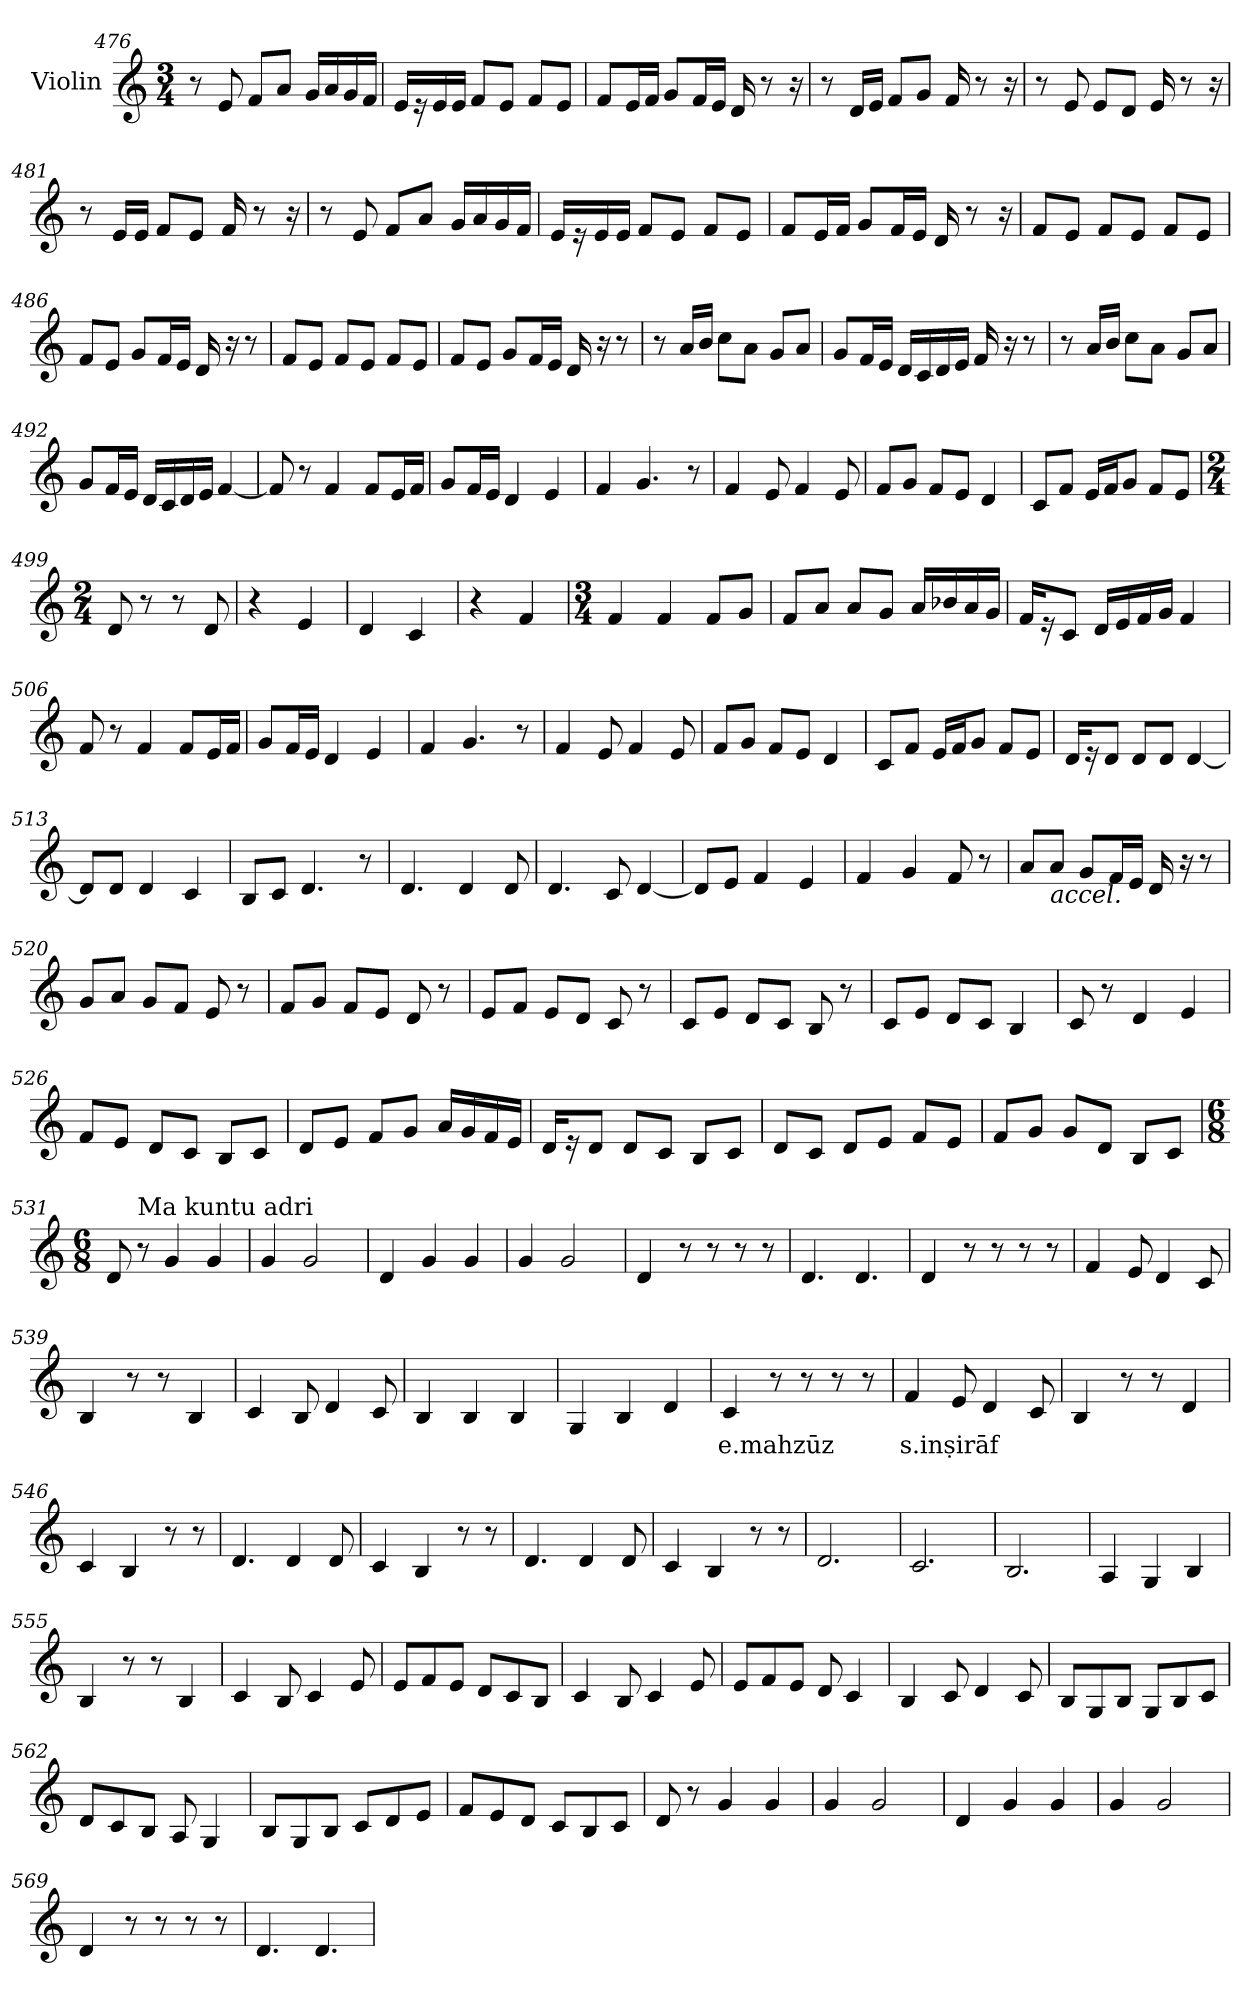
**kern	**text
*part1	*part1
*staff1	*staff1
*I"Violin	*
*clefG2	*
*k[]	*
*M3/4	*
=476	=476
8r	.
8e/	.
8f/L	.
8a/J	.
16g/LL	.
16a/	.
16g/	.
16f/JJ	.
=477	=477
16e/LL	.
16r	.
16e/	.
16e/JJ	.
8f/L	.
8e/J	.
8f/L	.
8e/J	.
=478	=478
8f/L	.
16e/L	.
16f/JJ	.
8g/L	.
16f/L	.
16e/JJ	.
16d/	.
8r	.
16r	.
!!LO:LB:g=z
=479	=479
8r	.
16d/LL	.
16e/JJ	.
8f/L	.
8g/J	.
16f/	.
8r	.
16r	.
=480	=480
8r	.
8e/	.
8e/L	.
8d/J	.
16e/	.
8r	.
16r	.
=481	=481
8r	.
16e/LL	.
16e/JJ	.
8f/L	.
8e/J	.
16f/	.
8r	.
16r	.
=482	=482
8r	.
8e/	.
8f/L	.
8a/J	.
16g/LL	.
16a/	.
16g/	.
16f/JJ	.
=483	=483
16e/LL	.
16r	.
16e/	.
16e/JJ	.
8f/L	.
8e/J	.
8f/L	.
8e/J	.
!!LO:LB:g=z
=484	=484
8f/L	.
16e/L	.
16f/JJ	.
8g/L	.
16f/L	.
16e/JJ	.
16d/	.
8r	.
16r	.
=485	=485
8f/L	.
8e/J	.
8f/L	.
8e/J	.
8f/L	.
8e/J	.
=486	=486
8f/L	.
8e/J	.
8g/L	.
16f/L	.
16e/JJ	.
16d/	.
16r	.
8r	.
=487	=487
8f/L	.
8e/J	.
8f/L	.
8e/J	.
8f/L	.
8e/J	.
=488	=488
8f/L	.
8e/J	.
8g/L	.
16f/L	.
16e/JJ	.
16d/	.
16r	.
8r	.
!!LO:LB:g=z
=489	=489
8r	.
16a/LL	.
16b/JJ	.
8cc\L	.
8a\J	.
8g/L	.
8a/J	.
=490	=490
8g/L	.
16f/L	.
16e/JJ	.
16d/LL	.
16c/	.
16d/	.
16e/JJ	.
16f/	.
16r	.
8r	.
=491	=491
8r	.
16a/LL	.
16b/JJ	.
8cc\L	.
8a\J	.
8g/L	.
8a/J	.
=492	=492
8g/L	.
16f/L	.
16e/JJ	.
16d/LL	.
16c/	.
16d/	.
16e/JJ	.
[4f/	.
=493	=493
8f/]	.
8r	.
4f/	.
8f/L	.
16e/L	.
16f/JJ	.
!!LO:PB:g=z
=494	=494
8g/L	.
16f/L	.
16e/JJ	.
4d/	.
4e/	.
=495	=495
4f/	.
4.g/	.
8r	.
=496	=496
4f/	.
8e/	.
4f/	.
8e/	.
=497	=497
8f/L	.
8g/J	.
8f/L	.
8e/J	.
4d/	.
=498	=498
8c/L	.
8f/J	.
16e/LL	.
16f/J	.
8g/J	.
8f/L	.
8e/J	.
=499	=499
*M2/4	*
8d/	.
8r	.
8r	.
8d/	.
=500	=500
4r	.
4e/	.
!!LO:LB:g=z
=501	=501
4d/	.
4c/	.
=502	=502
4r	.
4f/	.
=503	=503
*M3/4	*
4f/	.
4f/	.
8f/L	.
8g/J	.
=504	=504
8f/L	.
8a/J	.
8a/L	.
8g/J	.
16a/LL	.
16b-X/	.
16a/	.
16g/JJ	.
=505	=505
16f/KL	.
16r	.
8c/J	.
16d/LL	.
16e/	.
16f/	.
16g/JJ	.
4f/	.
=506	=506
8f/	.
8r	.
4f/	.
8f/L	.
16e/L	.
16f/JJ	.
!!LO:LB:g=z
=507	=507
8g/L	.
16f/L	.
16e/JJ	.
4d/	.
4e/	.
=508	=508
4f/	.
4.g/	.
8r	.
=509	=509
4f/	.
8e/	.
4f/	.
8e/	.
=510	=510
8f/L	.
8g/J	.
8f/L	.
8e/J	.
4d/	.
=511	=511
8c/L	.
8f/J	.
16e/LL	.
16f/J	.
8g/J	.
8f/L	.
8e/J	.
=512	=512
16d/KL	.
16r	.
8d/J	.
8d/L	.
8d/J	.
[4d/	.
!!LO:LB:g=z
=513	=513
8d/L]	.
8d/J	.
4d/	.
4c/	.
=514	=514
8B/L	.
8c/J	.
4.d/	.
8r	.
=515	=515
4.d/	.
4d/	.
8d/	.
=516	=516
4.d/	.
8c/	.
[4d/	.
=517	=517
8d/L]	.
8e/J	.
4f/	.
4e/	.
=518	=518
4f/	.
4g/	.
8f/	.
8r	.
!!LO:LB:g=z
=519	=519
8a/L	.
!LO:TX:b:i:t=accel.	!
8a/J	.
8g/L	.
16f/L	.
16e/JJ	.
16d/	.
16r	.
8r	.
=520	=520
8g/L	.
8a/J	.
8g/L	.
8f/J	.
8e/	.
8r	.
=521	=521
8f/L	.
8g/J	.
8f/L	.
8e/J	.
8d/	.
8r	.
=522	=522
8e/L	.
8f/J	.
8e/L	.
8d/J	.
8c/	.
8r	.
=523	=523
8c/L	.
8e/J	.
8d/L	.
8c/J	.
8B/	.
8r	.
=524	=524
8c/L	.
8e/J	.
8d/L	.
8c/J	.
4B/	.
!!LO:LB:g=z
=525	=525
8c/	.
8r	.
4d/	.
4e/	.
=526	=526
8f/L	.
8e/J	.
8d/L	.
8c/J	.
8B/L	.
8c/J	.
=527	=527
8d/L	.
8e/J	.
8f/L	.
8g/J	.
16a/LL	.
16g/	.
16f/	.
16e/JJ	.
=528	=528
16d/KL	.
16r	.
8d/J	.
8d/L	.
8c/J	.
8B/L	.
8c/J	.
=529	=529
8d/L	.
8c/J	.
8d/L	.
8e/J	.
8f/L	.
8e/J	.
=530	=530
8f/L	.
8g/J	.
8g/L	.
8d/J	.
8B/L	.
8c/J	.
!!LO:LB:g=z
=531	=531
*M6/8	*
*MM100	*
8d/	.
!LO:TX:a:t=Ma kuntu adri	!
8r	.
4g/	.
4g/	.
=532	=532
4g/	.
2g/	.
=533	=533
4d/	.
4g/	.
4g/	.
=534	=534
4g/	.
2g/	.
=535	=535
4d/	.
8r	.
8r	.
8r	.
8r	.
=536	=536
4.d/	.
4.d/	.
=537	=537
4d/	.
8r	.
8r	.
8r	.
8r	.
!!LO:LB:g=z
=538	=538
4f/	.
8e/	.
4d/	.
8c/	.
=539	=539
4B/	.
8r	.
8r	.
4B/	.
=540	=540
4c/	.
8B/	.
4d/	.
8c/	.
=541	=541
4B/	.
4B/	.
4B/	.
=542	=542
4G/	.
4B/	.
4d/	.
=543	=543
!	!LO:LY:b
4c/	e.mahzūz
8r	.
8r	.
8r	.
8r	.
=544	=544
!	!LO:LY:b
4f/	s.inṣirāf
8e/	.
4d/	.
8c/	.
!!LO:PB:g=z
=545	=545
4B/	.
8r	.
8r	.
4d/	.
=546	=546
4c/	.
4B/	.
8r	.
8r	.
=547	=547
4.d/	.
4d/	.
8d/	.
=548	=548
4c/	.
4B/	.
8r	.
8r	.
=549	=549
4.d/	.
4d/	.
8d/	.
=550	=550
4c/	.
4B/	.
8r	.
8r	.
=551	=551
2.d/	.
!!LO:LB:g=z
=552	=552
2.c/	.
=553	=553
2.B/	.
=554	=554
4A/	.
4G/	.
4B/	.
=555	=555
4B/	.
8r	.
8r	.
4B/	.
=556	=556
4c/	.
8B/	.
4c/	.
8e/	.
=557	=557
8e/L	.
8f/	.
8e/J	.
8d/L	.
8c/	.
8B/J	.
=558	=558
4c/	.
8B/	.
4c/	.
8e/	.
!!LO:LB:g=z
=559	=559
8e/L	.
8f/	.
8e/J	.
8d/	.
4c/	.
=560	=560
4B/	.
8c/	.
4d/	.
8c/	.
=561	=561
8B/L	.
8G/	.
8B/J	.
8G/L	.
8B/	.
8c/J	.
=562	=562
8d/L	.
8c/	.
8B/J	.
8A/	.
4G/	.
=563	=563
8B/L	.
8G/	.
8B/J	.
8c/L	.
8d/	.
8e/J	.
!!LO:LB:g=z
=564	=564
8f/L	.
8e/	.
8d/J	.
8c/L	.
8B/	.
8c/J	.
=565	=565
8d/	.
8r	.
4g/	.
4g/	.
=566	=566
4g/	.
2g/	.
=567	=567
4d/	.
4g/	.
4g/	.
=568	=568
4g/	.
2g/	.
=569	=569
4d/	.
8r	.
8r	.
8r	.
8r	.
=570	=570
4.d/	.
4.d/	.
=	=
*-	*-
